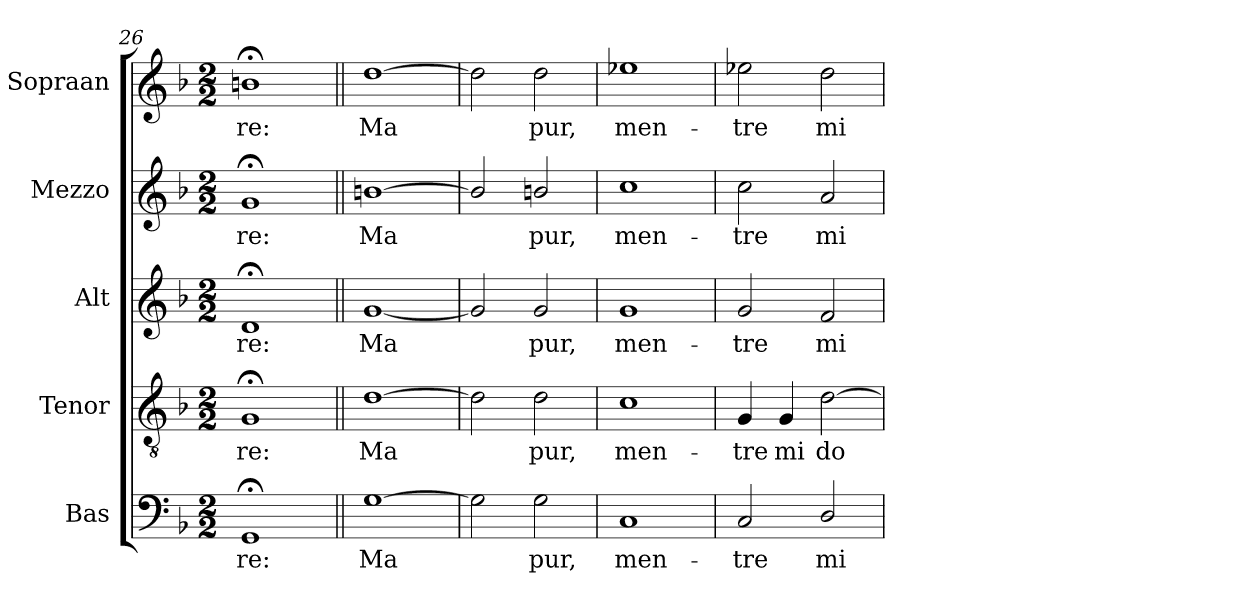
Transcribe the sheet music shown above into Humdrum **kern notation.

**kern	**text	**kern	**text	**kern	**text	**kern	**text	**kern	**text
*part5	*part5	*part4	*part4	*part3	*part3	*part2	*part2	*part1	*part1
*staff5	*staff5	*staff4	*staff4	*staff3	*staff3	*staff2	*staff2	*staff1	*staff1
*I"Bas	*	*I"Tenor	*	*I"Alt	*	*I"Mezzo	*	*I"Sopraan	*
*I'B.	*	*I'T.	*	*I'A.	*	*I'Mz.	*	*I'S.	*
*clefF4	*	*clefGv2	*	*clefG2	*	*clefG2	*	*clefG2	*
*	*	*ITrd7c12	*	*	*	*	*	*	*
*k[b-]	*	*k[b-]	*	*k[b-]	*	*k[b-]	*	*k[b-]	*
*F:	*	*F:	*	*F:	*	*F:	*	*F:	*
*M2/2	*	*M2/2	*	*M2/2	*	*M2/2	*	*M2/2	*
=26	=26	=26	=26	=26	=26	=26	=26	=26	=26
!	!LO:LY:b:color=#000000	!	!	!	!	!	!	!	!
!	!	!	!LO:LY:b:color=#000000	!	!	!	!	!	!
!	!	!	!	!	!LO:LY:b:color=#000000	!	!	!	!
!	!	!	!	!	!	!	!LO:LY:b:color=#000000	!	!
!	!	!	!	!	!	!	!	!	!LO:LY:b:color=#000000
1GG;i	-re:	1GG;i	-re:	1d;i	-re:	1g;i	-re:	1bn;i	-re:
!!LO:PB:g=z
=27||	=27||	=27||	=27||	=27||	=27||	=27||	=27||	=27||	=27||
!	!LO:LY:b:color=#000000	!	!	!	!	!	!	!	!
!	!	!	!LO:LY:b:color=#000000	!	!	!	!	!	!
!	!	!	!	!	!LO:LY:b:color=#000000	!	!	!	!
!	!	!	!	!	!	!	!LO:LY:b:color=#000000	!	!
!	!	!	!	!	!	!	!	!	!LO:LY:b:color=#000000
[>1Gi	Ma	[>1Di	Ma	[<1gi	Ma	[<1bni	Ma	[>1ddi	Ma
=28	=28	=28	=28	=28	=28	=28	=28	=28	=28
2Gi\]	.	2Di\]	.	2gi/]	.	2bi/]	.	2ddi\]	.
!	!LO:LY:b:color=#000000	!	!	!	!	!	!	!	!
!	!	!	!LO:LY:b:color=#000000	!	!	!	!	!	!
!	!	!	!	!	!LO:LY:b:color=#000000	!	!	!	!
!	!	!	!	!	!	!	!LO:LY:b:color=#000000	!	!
!	!	!	!	!	!	!	!	!	!LO:LY:b:color=#000000
2Gi\	pur,	2Di\	pur,	2gi/	pur,	2bni/	pur,	2ddi\	pur,
=29	=29	=29	=29	=29	=29	=29	=29	=29	=29
!	!LO:LY:b:color=#000000	!	!	!	!	!	!	!	!
!	!	!	!LO:LY:b:color=#000000	!	!	!	!	!	!
!	!	!	!	!	!LO:LY:b:color=#000000	!	!	!	!
!	!	!	!	!	!	!	!LO:LY:b:color=#000000	!	!
!	!	!	!	!	!	!	!	!	!LO:LY:b:color=#000000
1Ci	men-	1Ci	men-	1gi	men-	1cci	men-	1ee-Xi	men-
=30	=30	=30	=30	=30	=30	=30	=30	=30	=30
!	!LO:LY:b:color=#000000	!	!	!	!	!	!	!	!
!	!	!	!LO:LY:b:color=#000000	!	!	!	!	!	!
!	!	!	!	!	!LO:LY:b:color=#000000	!	!	!	!
!	!	!	!	!	!	!	!LO:LY:b:color=#000000	!	!
!	!	!	!	!	!	!	!	!	!LO:LY:b:color=#000000
2Ci/	-tre	4GGi/	-tre	2gi/	-tre	2cci\	-tre	2ee-Xi\	-tre
!	!	!	!LO:LY:b:color=#000000	!	!	!	!	!	!
.	.	4GGi/	mi	.	.	.	.	.	.
!	!LO:LY:b:color=#000000	!	!	!	!	!	!	!	!
!	!	!	!LO:LY:b:color=#000000	!	!	!	!	!	!
!	!	!	!	!	!LO:LY:b:color=#000000	!	!	!	!
!	!	!	!	!	!	!	!LO:LY:b:color=#000000	!	!
!	!	!	!	!	!	!	!	!	!LO:LY:b:color=#000000
2Di/	mi	[>2Di\	do-	2fi/	mi	2ai/	mi	2ddi\	mi
=	=	=	=	=	=	=	=	=	=
*-	*-	*-	*-	*-	*-	*-	*-	*-	*-
